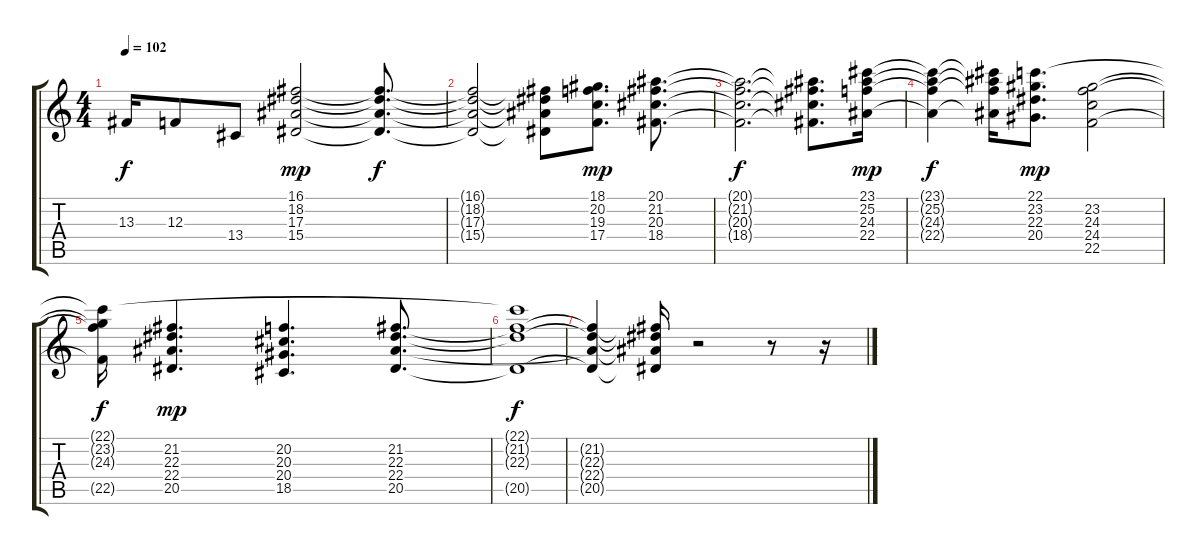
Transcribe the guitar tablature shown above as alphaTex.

\track "" {instrument choiraahs}
\staff {score tabs}
\tuning (D4 A3 F3 C3 G2 D2) {hide}
\ts (4 4)
\tempo 102
\clef g2
\ks c
13.3{t}.16{dy f} 12.3.8 13.4.8 (16.1 18.2 17.3 15.4).2{dy mp} (16.1{t} 18.2{t} 17.3{t} 15.4{t}).8{d dy f} |
(16.1{t} 18.2{t} 17.3{t} 15.4{t}).2 (16.1{t} 18.2{t} 17.3{t} 15.4{t}).8 (18.1 20.2 19.3 17.4).8{d dy mp} (20.1 21.2 20.3 18.4).8{d} |
(20.1{t} 21.2{t} 20.3{t} 18.4{t}).2{d dy f} (20.1{t} 21.2{t} 20.3{t} 18.4{t}).8{d} (23.1 25.2 24.3 22.4).16{dy mp} |
(23.1{t} 25.2{t} 24.3{t} 22.4{t}).4{dy f} (23.1{t} 25.2{t} 24.3{t} 22.4{t}).16 (22.1 23.2 22.3 20.4).8{d dy mp} (23.2 24.3 24.4 22.5).2 |
(22.1{t} 23.2{t} 24.3{t} 22.5{t}).16{dy f} (21.2 22.3 22.4 20.5).4{d dy mp} (20.2 20.3 20.4 18.5).4{d} (21.2 22.3 22.4 20.5).8{d} |
(22.1{t} 21.2{t} 22.3{t} 20.5{t}).1{dy f} |
(21.2{t} 22.3{t} 22.4{t} 20.5{t}).4 (21.2{t} 22.3{t} 22.4{t} 20.5{t}).16 r.2 r.8 r.16
